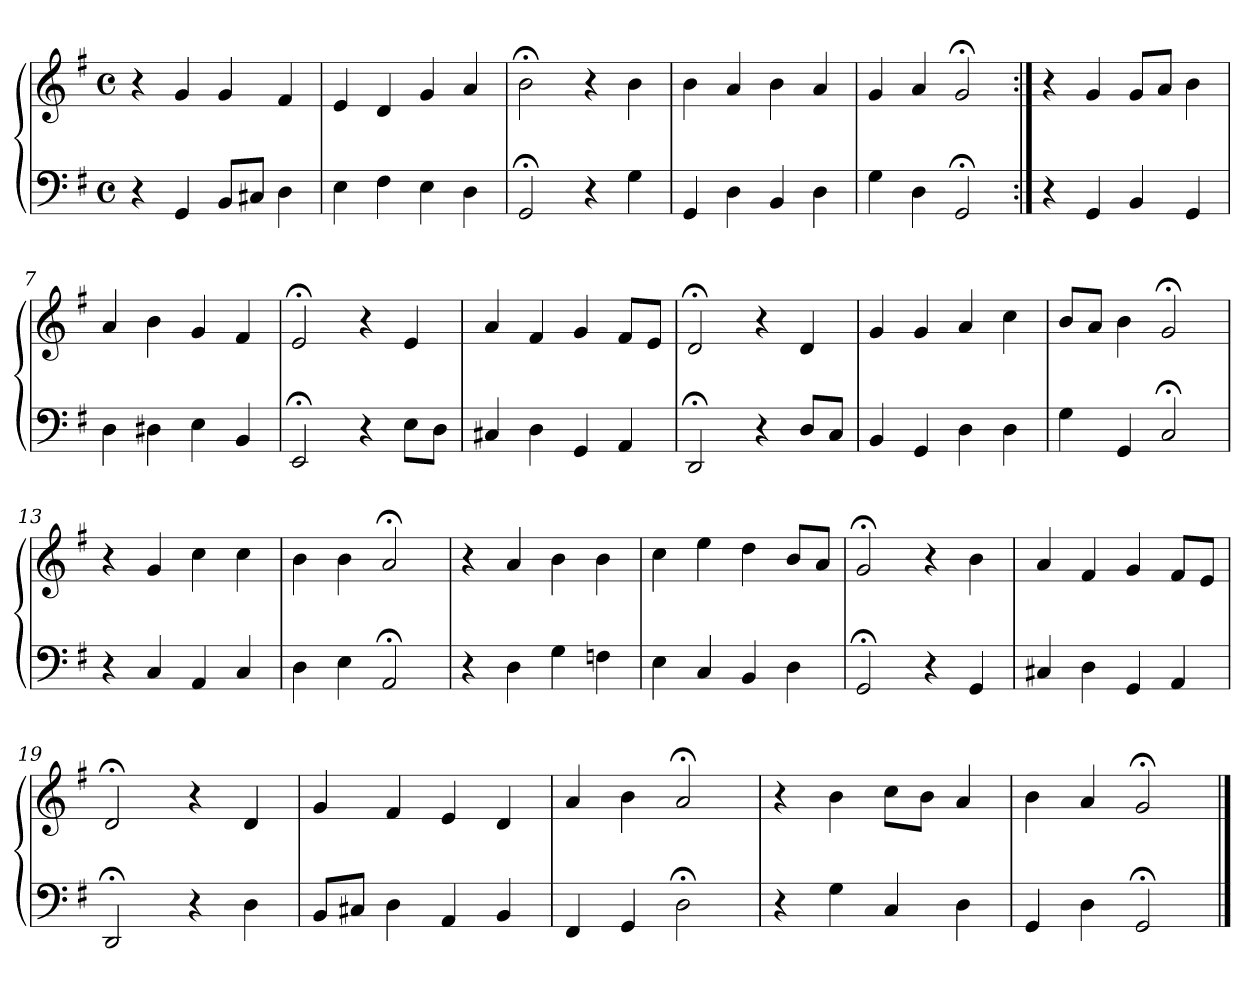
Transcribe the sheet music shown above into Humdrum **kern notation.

**kern	**kern
*part1	*part1
*staff2	*staff1
*clefF4	*clefG2
*k[f#]	*k[f#]
*M4/4	*M4/4
*met(c)	*met(c)
=1	=1
4r	4r
4GG	4g
8BBL	4g
8C#XJ	.
4D	4f#
=2	=2
4E	4e
4F#	4d
4E	4g
4D	4a
=3	=3
2GG;<	2b;<
4r	4r
4G	4b
=4	=4
4GG	4b
4D	4a
4BB	4b
4D	4a
=5	=5
4G	4g
4D	4a
2GG;<	2g;<
=6:|!	=6:|!
4r	4r
4GG	4g
4BB	8gL
.	8aJ
4GG	4b
=7	=7
4D	4a
4D#X	4b
4E	4g
4BB	4f#
!!LO:LB:g=z
=8	=8
2EE;<	2e;<
4r	4r
8EL	4e
8DJ	.
=9	=9
4C#X	4a
4D	4f#
4GG	4g
4AA	8f#L
.	8eJ
=10	=10
2DD;<	2d;<
4r	4r
8DL	4d
8CJ	.
=11	=11
4BB	4g
4GG	4g
4D	4a
4D	4cc
=12	=12
4G	8bL
.	8aJ
4GG	4b
2C;<	2g;<
=13	=13
4r	4r
4C	4g
4AA	4cc
4C	4cc
=14	=14
4D	4b
4E	4b
2AA;<	2a;<
!!LO:LB:g=z
=15	=15
4r	4r
4D	4a
4G	4b
4Fn	4b
=16	=16
4E	4cc
4C	4ee
4BB	4dd
4D	8bL
.	8aJ
=17	=17
2GG;<	2g;<
4r	4r
4GG	4b
=18	=18
4C#X	4a
4D	4f#
4GG	4g
4AA	8f#L
.	8eJ
=19	=19
2DD;<	2d;<
4r	4r
4D	4d
=20	=20
8BBL	4g
8C#XJ	.
4D	4f#
4AA	4e
4BB	4d
=21	=21
4FF#	4a
4GG	4b
2D;<	2a;<
!!LO:LB:g=z
=22	=22
4r	4r
4G	4b
4C	8ccL
.	8bJ
4D	4a
=23	=23
4GG	4b
4D	4a
2GG;<	2g;<
==	==
*-	*-
